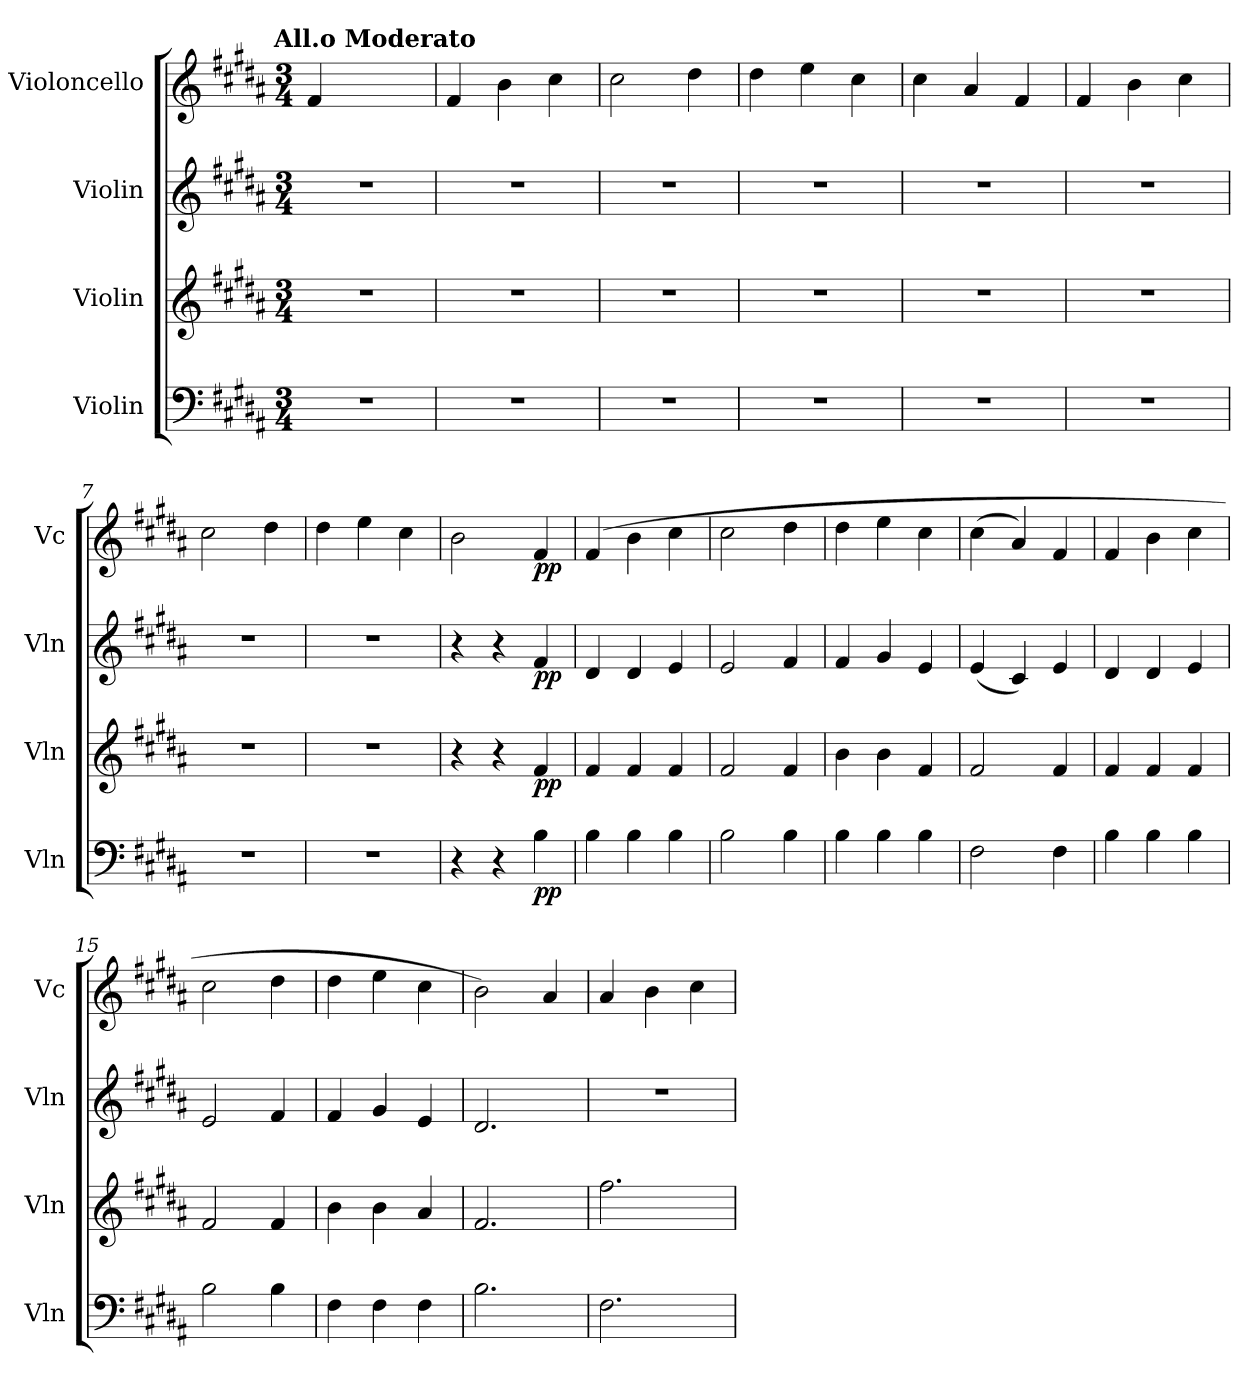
**kern	**dynam	**kern	**dynam	**kern	**dynam	**kern	**dynam
*part4	*part4	*part3	*part3	*part2	*part2	*part1	*part1
*staff4	*staff4	*staff3	*staff3	*staff2	*staff2	*staff1	*staff1
*I"Violin	*	*I"Violin	*	*I"Violin	*	*I"Violoncello	*
*I'Vln	*	*I'Vln	*	*I'Vln	*	*I'Vc	*
*clefF4	*	*clefG2	*	*clefG2	*	*clefG2	*
*k[f#c#g#d#a#]	*	*k[f#c#g#d#a#]	*	*k[f#c#g#d#a#]	*	*k[f#c#g#d#a#]	*
!!LO:TX:omd:t=All.o Moderato
*M3/4	*	*M3/4	*	*M3/4	*	*M3/4	*
*MM114	*	*MM114	*	*MM114	*	*MM114	*
=1	=1	=1	=1	=1	=1	=1	=1
2.r	.	2.r	.	2.r	.	4f#/	.
.	.	.	.	.	.	2ryy	.
=2	=2	=2	=2	=2	=2	=2	=2
2.r	.	2.r	.	2.r	.	4f#/	.
.	.	.	.	.	.	4b\	.
.	.	.	.	.	.	4cc#\	.
=3	=3	=3	=3	=3	=3	=3	=3
2.r	.	2.r	.	2.r	.	2cc#\	.
.	.	.	.	.	.	4dd#\	.
=4	=4	=4	=4	=4	=4	=4	=4
2.r	.	2.r	.	2.r	.	4dd#\	.
.	.	.	.	.	.	4ee\	.
.	.	.	.	.	.	4cc#\	.
=5	=5	=5	=5	=5	=5	=5	=5
2.r	.	2.r	.	2.r	.	4cc#\	.
.	.	.	.	.	.	4a#/	.
.	.	.	.	.	.	4f#/	.
=6	=6	=6	=6	=6	=6	=6	=6
2.r	.	2.r	.	2.r	.	4f#/	.
.	.	.	.	.	.	4b\	.
.	.	.	.	.	.	4cc#\	.
=7	=7	=7	=7	=7	=7	=7	=7
2.r	.	2.r	.	2.r	.	2cc#\	.
.	.	.	.	.	.	4dd#\	.
=8	=8	=8	=8	=8	=8	=8	=8
2.r	.	2.r	.	2.r	.	4dd#\	.
.	.	.	.	.	.	4ee\	.
.	.	.	.	.	.	4cc#\	.
=9	=9	=9	=9	=9	=9	=9	=9
4r	.	4r	.	4r	.	2b\	.
4r	.	4r	.	4r	.	.	.
!	!LO:DY:b	!	!LO:DY:b	!	!LO:DY:b	!	!LO:DY:b
4B\	pp	4f#/	pp	4f#/	pp	4f#/	pp
!!LO:LB:g=z
=10	=10	=10	=10	=10	=10	=10	=10
4B\	.	4f#/	.	4d#/	.	(>4f#/	.
4B\	.	4f#/	.	4d#/	.	4b\	.
4B\	.	4f#/	.	4e/	.	4cc#\	.
=11	=11	=11	=11	=11	=11	=11	=11
2B\	.	2f#/	.	2e/	.	2cc#\	.
4B\	.	4f#/	.	4f#/	.	4dd#\	.
=12	=12	=12	=12	=12	=12	=12	=12
4B\	.	4b\	.	4f#/	.	4dd#\	.
4B\	.	4b\	.	4g#/	.	4ee\	.
4B\	.	4f#/	.	4e/	.	4cc#\	.
=13	=13	=13	=13	=13	=13	=13	=13
2F#\	.	2f#/	.	(<4e/	.	(>4cc#\	.
.	.	.	.	4c#/)	.	4a#/)	.
4F#\	.	4f#/	.	4e/	.	4f#/	.
=14	=14	=14	=14	=14	=14	=14	=14
4B\	.	4f#/	.	4d#/	.	4f#/	.
4B\	.	4f#/	.	4d#/	.	4b\	.
4B\	.	4f#/	.	4e/	.	4cc#\	.
=15	=15	=15	=15	=15	=15	=15	=15
2B\	.	2f#/	.	2e/	.	2cc#\	.
4B\	.	4f#/	.	4f#/	.	4dd#\	.
=16	=16	=16	=16	=16	=16	=16	=16
4F#\	.	4b\	.	4f#/	.	4dd#\	.
4F#\	.	4b\	.	4g#/	.	4ee\	.
4F#\	.	4a#/	.	4e/	.	4cc#\	.
=17	=17	=17	=17	=17	=17	=17	=17
2.B\	.	2.f#/	.	2.d#/	.	2b\)	.
.	.	.	.	.	.	4a#/	.
=18	=18	=18	=18	=18	=18	=18	=18
2.F#\	.	2.ff#\	.	2.r	.	4a#/	.
.	.	.	.	.	.	4b\	.
.	.	.	.	.	.	4cc#\	.
=	=	=	=	=	=	=	=
*-	*-	*-	*-	*-	*-	*-	*-
